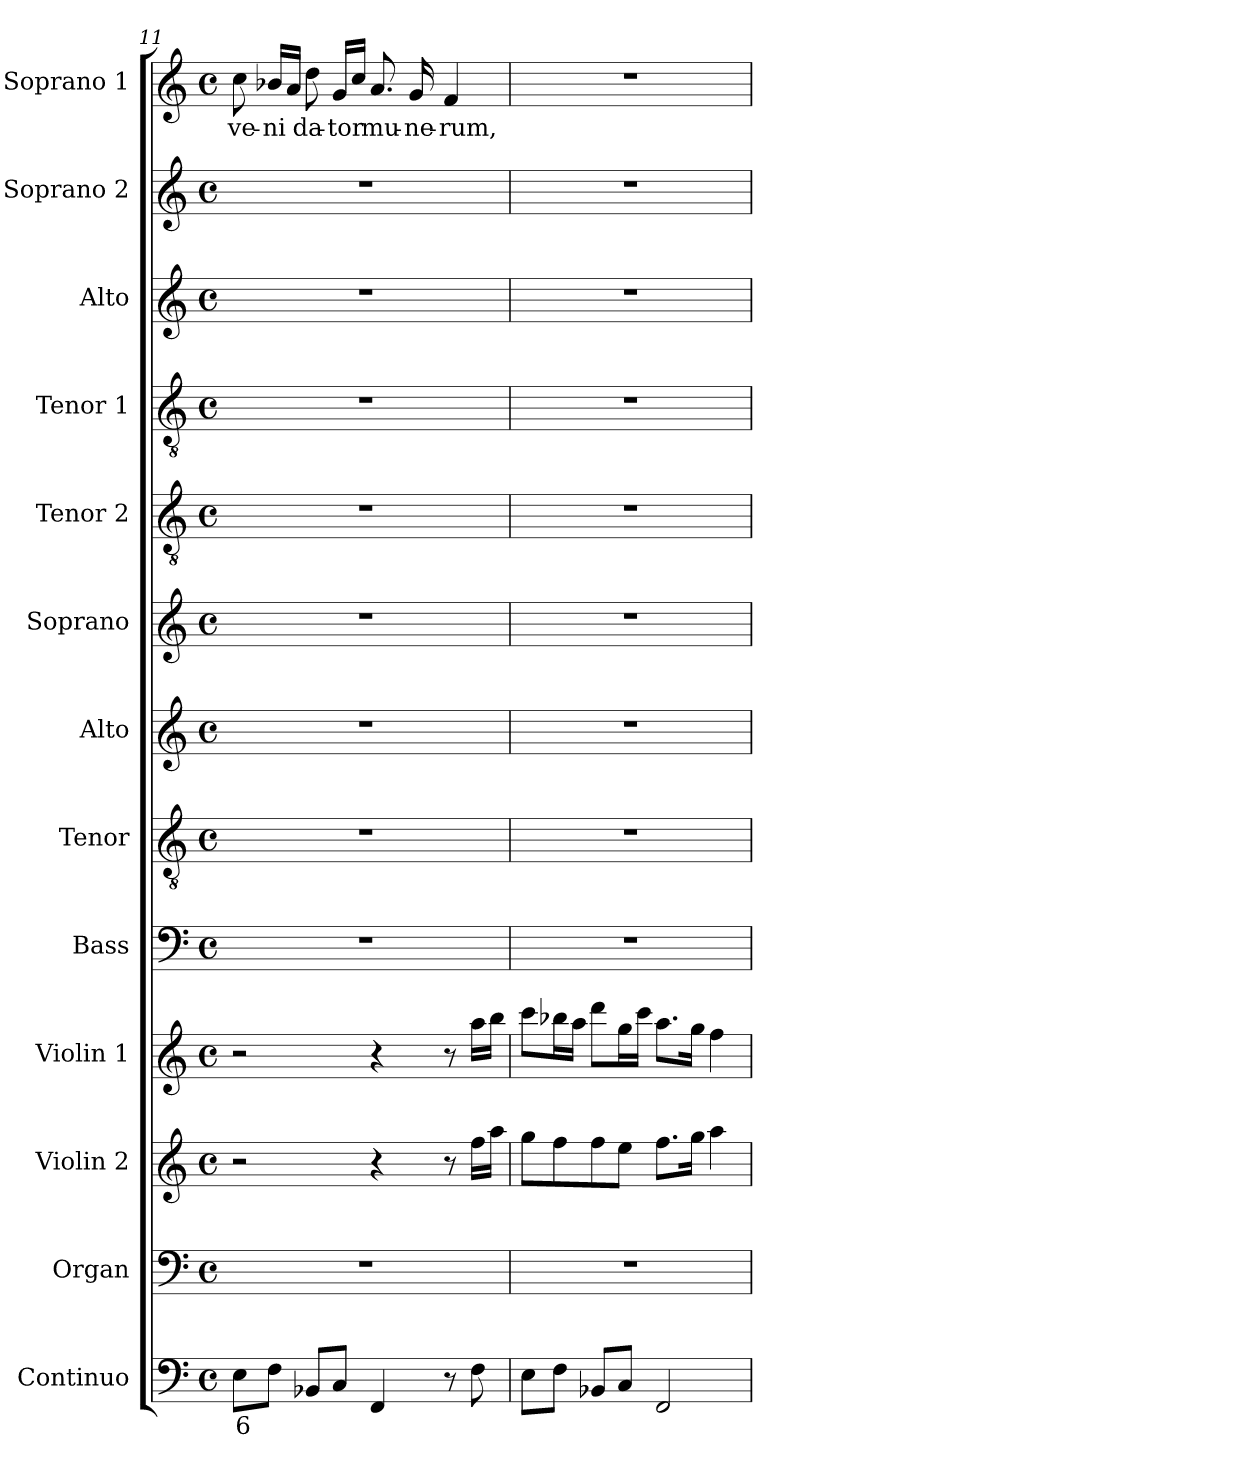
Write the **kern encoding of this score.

**kern	**text	**kern	**kern	**kern	**kern	**kern	**kern	**kern	**kern	**kern	**kern	**kern	**kern	**text
*part13	*part13	*part12	*part11	*part10	*part9	*part8	*part7	*part6	*part5	*part4	*part3	*part2	*part1	*part1
*staff13	*staff13	*staff12	*staff11	*staff10	*staff9	*staff8	*staff7	*staff6	*staff5	*staff4	*staff3	*staff2	*staff1	*staff1
*I"Continuo	*	*I"Organ	*I"Violin 2	*I"Violin 1	*I"Bass	*I"Tenor	*I"Alto	*I"Soprano	*I"Tenor 2	*I"Tenor 1	*I"Alto	*I"Soprano 2	*I"Soprano 1	*
*I'Cont.	*	*I'Org.	*I'Vln. 2	*I'Vln. 1	*I'B.	*I'T.	*I'A.	*I'S.	*I'T2.	*I'T1.	*I'A.	*I'S2.	*I'S1.	*
*clefF4	*	*clefF4	*clefG2	*clefG2	*clefF4	*clefGv2	*clefG2	*clefG2	*clefGv2	*clefGv2	*clefG2	*clefG2	*clefG2	*
*	*	*	*	*	*	*ITrd7c12	*	*	*ITrd7c12	*ITrd7c12	*	*	*	*
*k[]	*	*k[]	*k[]	*k[]	*k[]	*k[]	*k[]	*k[]	*k[]	*k[]	*k[]	*k[]	*k[]	*
*C:	*	*C:	*C:	*C:	*C:	*C:	*C:	*C:	*C:	*C:	*C:	*C:	*C:	*
*M4/4	*	*M4/4	*M4/4	*M4/4	*M4/4	*M4/4	*M4/4	*M4/4	*M4/4	*M4/4	*M4/4	*M4/4	*M4/4	*
*met(c)	*	*met(c)	*met(c)	*met(c)	*met(c)	*met(c)	*met(c)	*met(c)	*met(c)	*met(c)	*met(c)	*met(c)	*met(c)	*
=11	=11	=11	=11	=11	=11	=11	=11	=11	=11	=11	=11	=11	=11	=11
!	!LO:LY:b:color=#000000	!	!	!	!	!	!	!	!	!	!	!	!	!
!	!	!	!	!	!	!	!	!	!	!	!	!	!	!LO:LY:b:color=#000000
8Ei\L	6	1r	2r	2r	1r	1r	1r	1r	1r	1r	1r	1r	8cci\	ve-
!	!	!	!	!	!	!	!	!	!	!	!	!	!	!LO:LY:b:color=#000000
8Fi\J	.	.	.	.	.	.	.	.	.	.	.	.	16b-Xi/LL	-ni
.	.	.	.	.	.	.	.	.	.	.	.	.	16ai/JJ	.
!	!	!	!	!	!	!	!	!	!	!	!	!	!	!LO:LY:b:color=#000000
8BB-Xi/L	.	.	.	.	.	.	.	.	.	.	.	.	8ddi\	da-
!	!	!	!	!	!	!	!	!	!	!	!	!	!	!LO:LY:b:color=#000000
8Ci/J	.	.	.	.	.	.	.	.	.	.	.	.	16gi/LL	-tor
.	.	.	.	.	.	.	.	.	.	.	.	.	16cci/JJ	.
!	!	!	!	!	!	!	!	!	!	!	!	!	!	!LO:LY:b:color=#000000
4FFi/	.	.	4r	4r	.	.	.	.	.	.	.	.	8.ai/	mu-
!	!	!	!	!	!	!	!	!	!	!	!	!	!	!LO:LY:b:color=#000000
.	.	.	.	.	.	.	.	.	.	.	.	.	16gi/	-ne-
!	!	!	!	!	!	!	!	!	!	!	!	!	!	!LO:LY:b:color=#000000
8r	.	.	8r	8r	.	.	.	.	.	.	.	.	4fi/	-rum,
8Fi\	.	.	16ffi\LL	16aai\LL	.	.	.	.	.	.	.	.	.	.
.	.	.	16aai\JJ	16bbi\JJ	.	.	.	.	.	.	.	.	.	.
=12	=12	=12	=12	=12	=12	=12	=12	=12	=12	=12	=12	=12	=12	=12
8Ei\L	.	1r	8ggi\L	8ccci\L	1r	1r	1r	1r	1r	1r	1r	1r	1r	.
8Fi\J	.	.	8ffi\	16bb-Xi\L	.	.	.	.	.	.	.	.	.	.
.	.	.	.	16aai\JJ	.	.	.	.	.	.	.	.	.	.
8BB-Xi/L	.	.	8ffi\	8dddi\L	.	.	.	.	.	.	.	.	.	.
8Ci/J	.	.	8eei\J	16ggi\L	.	.	.	.	.	.	.	.	.	.
.	.	.	.	16ccci\JJ	.	.	.	.	.	.	.	.	.	.
2FFi/	.	.	8.ffi\L	8.aai\L	.	.	.	.	.	.	.	.	.	.
.	.	.	16ggi\Jk	16ggi\Jk	.	.	.	.	.	.	.	.	.	.
.	.	.	4aai\	4ffi\	.	.	.	.	.	.	.	.	.	.
=	=	=	=	=	=	=	=	=	=	=	=	=	=	=
*-	*-	*-	*-	*-	*-	*-	*-	*-	*-	*-	*-	*-	*-	*-
